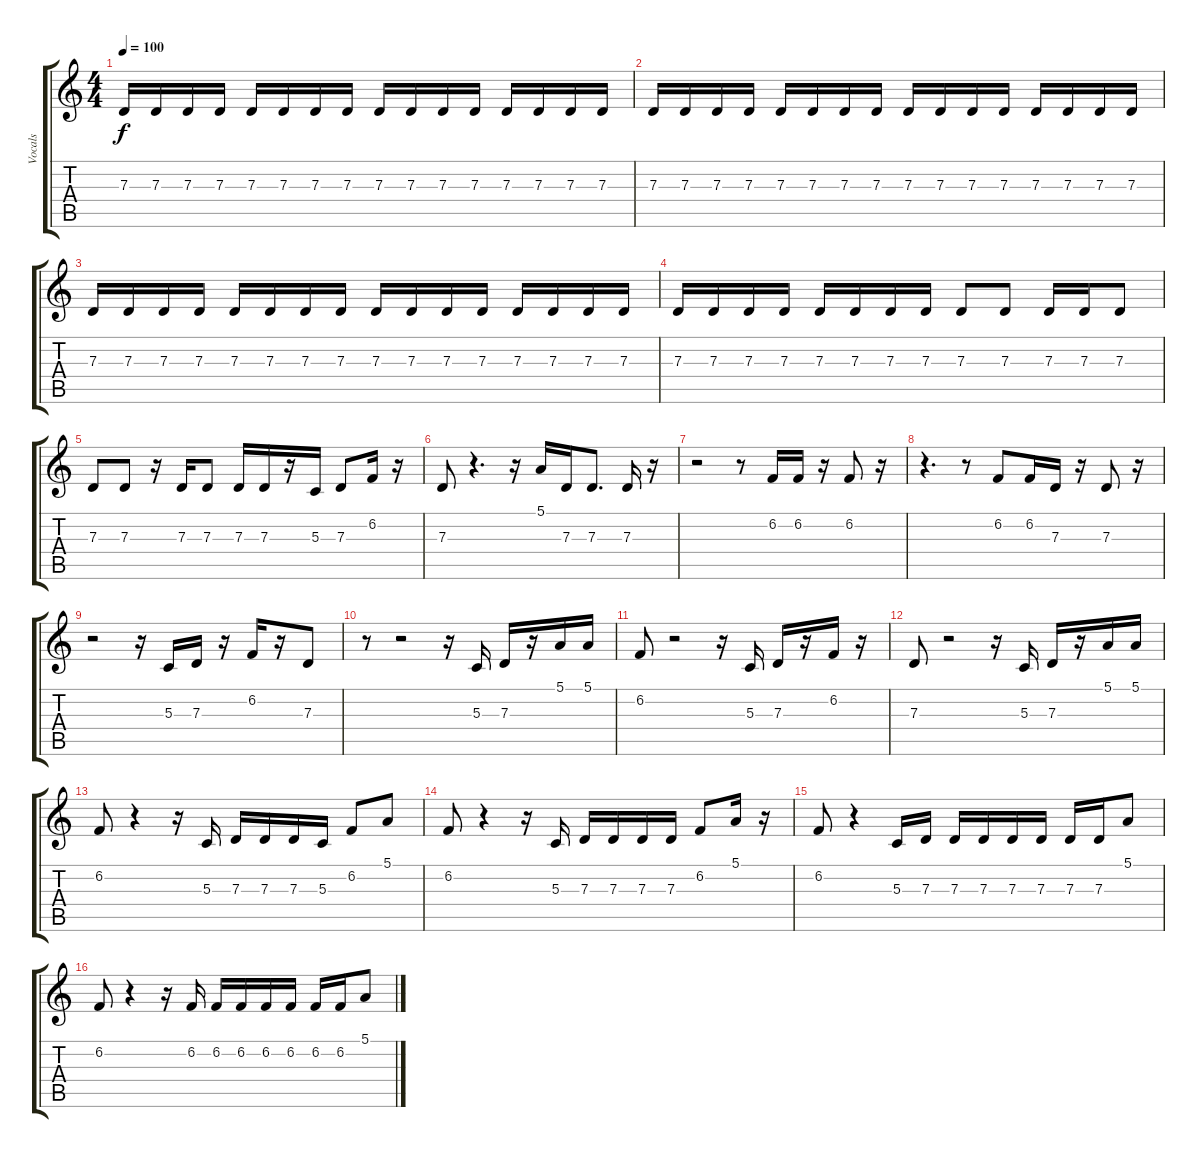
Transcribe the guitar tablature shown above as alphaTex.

\track ("Vocals" "Vocals") {instrument lead8bassandlead}
\staff {score tabs}
\tuning (E4 B3 G3 D3 A2 E2) {hide}
\ts (4 4)
\tempo 100
\clef g2
\ks c
7.3.16{dy f} 7.3.16 7.3.16 7.3.16 7.3.16 7.3.16 7.3.16 7.3.16 7.3.16 7.3.16 7.3.16 7.3.16 7.3.16 7.3.16 7.3.16 7.3.16 |
7.3.16 7.3.16 7.3.16 7.3.16 7.3.16 7.3.16 7.3.16 7.3.16 7.3.16 7.3.16 7.3.16 7.3.16 7.3.16 7.3.16 7.3.16 7.3.16 |
7.3.16 7.3.16 7.3.16 7.3.16 7.3.16 7.3.16 7.3.16 7.3.16 7.3.16 7.3.16 7.3.16 7.3.16 7.3.16 7.3.16 7.3.16 7.3.16 |
7.3.16 7.3.16 7.3.16 7.3.16 7.3.16 7.3.16 7.3.16 7.3.16 7.3.8 7.3.8 7.3.16 7.3.16 7.3.8 |
7.3.8 7.3.8 r.16 7.3.16 7.3.8 7.3.16 7.3.16 r.16 5.3.16 7.3.8 6.2.16 r.16 |
7.3.8 r.4{d} r.16 5.1.16 7.3.16 7.3.8{d} 7.3.16 r.16 |
r.2 r.8 6.2.16 6.2.16 r.16 6.2.8 r.16 |
r.4{d} r.8 6.2.8 6.2.16 7.3.16 r.16 7.3.8 r.16 |
r.2 r.16 5.3.16 7.3.16 r.16 6.2.16 r.16 7.3.8 |
r.8 r.2 r.16 5.3.16 7.3.16 r.16 5.1.16 5.1.16 |
6.2.8 r.2 r.16 5.3.16 7.3.16 r.16 6.2.16 r.16 |
7.3.8 r.2 r.16 5.3.16 7.3.16 r.16 5.1.16 5.1.16 |
6.2.8 r.4 r.16 5.3.16 7.3.16 7.3.16 7.3.16 5.3.16 6.2.8 5.1.8 |
6.2.8 r.4 r.16 5.3.16 7.3.16 7.3.16 7.3.16 7.3.16 6.2.8 5.1.16 r.16 |
6.2.8 r.4 5.3.16 7.3.16 7.3.16 7.3.16 7.3.16 7.3.16 7.3.16 7.3.16 5.1.8 |
6.2.8 r.4 r.16 6.2.16 6.2.16 6.2.16 6.2.16 6.2.16 6.2.16 6.2.16 5.1.8
